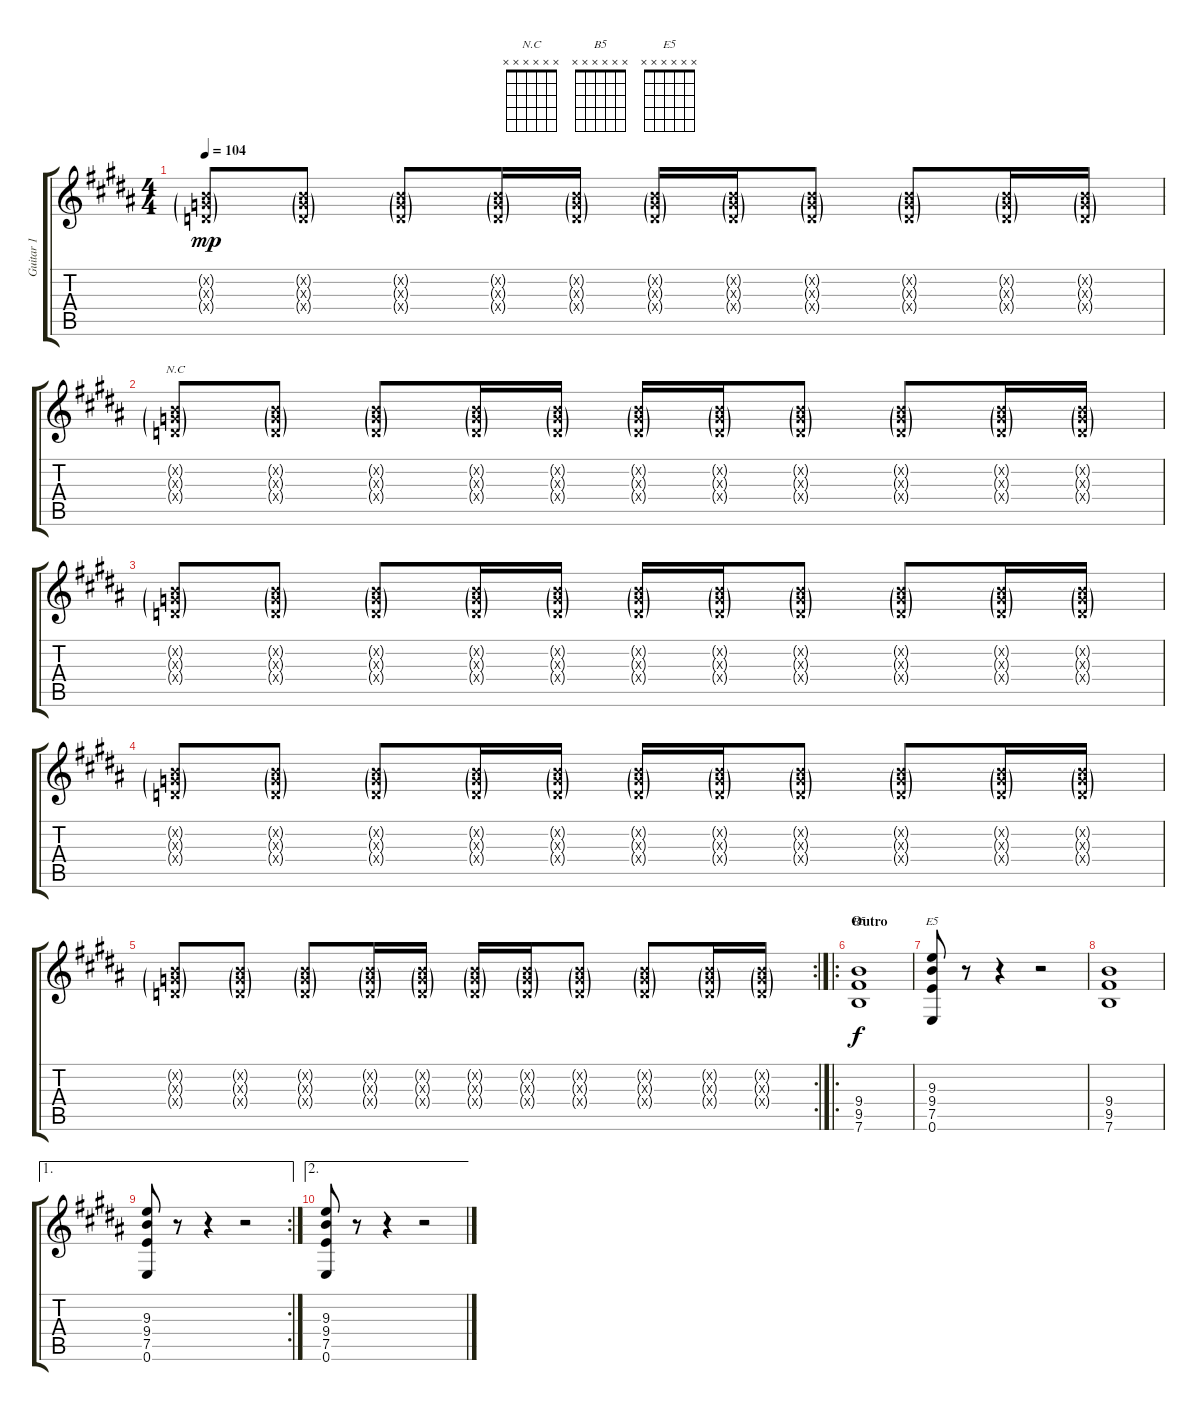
\track ("Guitar 1" "Guitar 1") {instrument electricguitarclean}
\staff {score tabs}
\tuning (E4 B3 G3 D3 A2 E2) {hide}
\chord ("N.C" x x x x x x)
\chord ("B5" x x x x x x)
\chord ("E5" x x x x x x)
\ts (4 4)
\tempo 104
\clef g2
\ks b
(0.2{g x} 0.3{g x} 0.4{g x}).8{dy mp} (0.2{g x} 0.3{g x} 0.4{g x}).8 (0.2{g x} 0.3{g x} 0.4{g x}).8 (0.2{g x} 0.3{g x} 0.4{g x}).16 (0.2{g x} 0.3{g x} 0.4{g x}).16 (0.2{g x} 0.3{g x} 0.4{g x}).16 (0.2{g x} 0.3{g x} 0.4{g x}).16 (0.2{g x} 0.3{g x} 0.4{g x}).8 (0.2{g x} 0.3{g x} 0.4{g x}).8 (0.2{g x} 0.3{g x} 0.4{g x}).16 (0.2{g x} 0.3{g x} 0.4{g x}).16 |
(0.2{g x} 0.3{g x} 0.4{g x}).8{ch "N.C"} (0.2{g x} 0.3{g x} 0.4{g x}).8 (0.2{g x} 0.3{g x} 0.4{g x}).8 (0.2{g x} 0.3{g x} 0.4{g x}).16 (0.2{g x} 0.3{g x} 0.4{g x}).16 (0.2{g x} 0.3{g x} 0.4{g x}).16 (0.2{g x} 0.3{g x} 0.4{g x}).16 (0.2{g x} 0.3{g x} 0.4{g x}).8 (0.2{g x} 0.3{g x} 0.4{g x}).8 (0.2{g x} 0.3{g x} 0.4{g x}).16 (0.2{g x} 0.3{g x} 0.4{g x}).16 |
(0.2{g x} 0.3{g x} 0.4{g x}).8 (0.2{g x} 0.3{g x} 0.4{g x}).8 (0.2{g x} 0.3{g x} 0.4{g x}).8 (0.2{g x} 0.3{g x} 0.4{g x}).16 (0.2{g x} 0.3{g x} 0.4{g x}).16 (0.2{g x} 0.3{g x} 0.4{g x}).16 (0.2{g x} 0.3{g x} 0.4{g x}).16 (0.2{g x} 0.3{g x} 0.4{g x}).8 (0.2{g x} 0.3{g x} 0.4{g x}).8 (0.2{g x} 0.3{g x} 0.4{g x}).16 (0.2{g x} 0.3{g x} 0.4{g x}).16 |
(0.2{g x} 0.3{g x} 0.4{g x}).8 (0.2{g x} 0.3{g x} 0.4{g x}).8 (0.2{g x} 0.3{g x} 0.4{g x}).8 (0.2{g x} 0.3{g x} 0.4{g x}).16 (0.2{g x} 0.3{g x} 0.4{g x}).16 (0.2{g x} 0.3{g x} 0.4{g x}).16 (0.2{g x} 0.3{g x} 0.4{g x}).16 (0.2{g x} 0.3{g x} 0.4{g x}).8 (0.2{g x} 0.3{g x} 0.4{g x}).8 (0.2{g x} 0.3{g x} 0.4{g x}).16 (0.2{g x} 0.3{g x} 0.4{g x}).16 |
\rc 2
(0.2{g x} 0.3{g x} 0.4{g x}).8 (0.2{g x} 0.3{g x} 0.4{g x}).8 (0.2{g x} 0.3{g x} 0.4{g x}).8 (0.2{g x} 0.3{g x} 0.4{g x}).16 (0.2{g x} 0.3{g x} 0.4{g x}).16 (0.2{g x} 0.3{g x} 0.4{g x}).16 (0.2{g x} 0.3{g x} 0.4{g x}).16 (0.2{g x} 0.3{g x} 0.4{g x}).8 (0.2{g x} 0.3{g x} 0.4{g x}).8 (0.2{g x} 0.3{g x} 0.4{g x}).16 (0.2{g x} 0.3{g x} 0.4{g x}).16 |
\ro
\section ("" "Outro")
(9.4 9.5 7.6).1{ch "B5" dy f} |
(9.3 9.4 7.5 0.6).8{ch "E5"} r.8 r.4 r.2 |
(9.4 9.5 7.6).1 |
\ae 1
\rc 2
(9.3 9.4 7.5 0.6).8 r.8 r.4 r.2 |
\ae 2
(9.3 9.4 7.5 0.6).8 r.8 r.4 r.2
